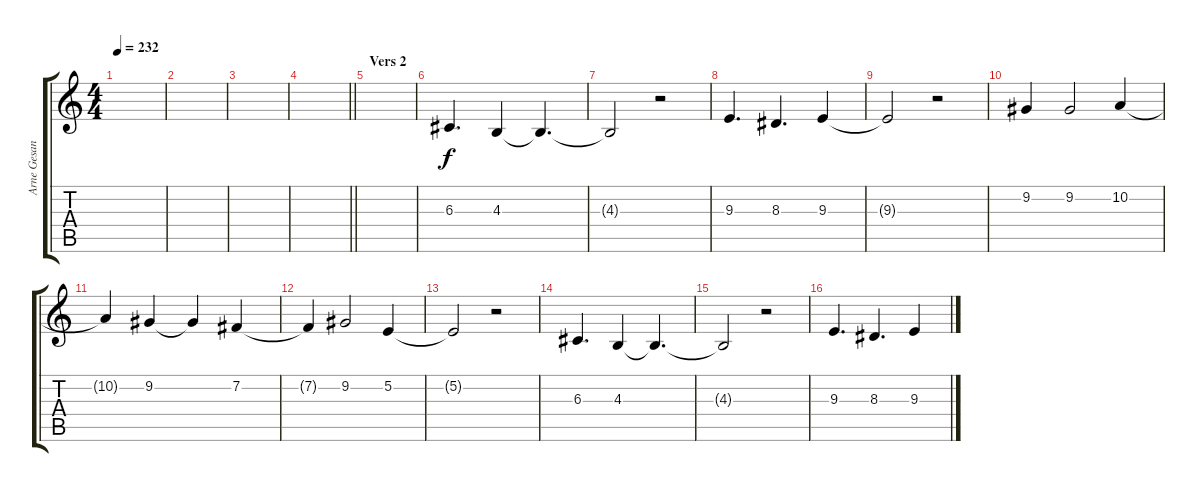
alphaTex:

\track ("Arne Gesang" "Arne Gesan") {instrument lead2sawtooth}
\staff {score tabs}
\tuning (E4 B3 G3 D3 A2 E2) {hide}
\ts (4 4)
\tempo 232
\clef g2
\ks c
|
|
|
\barLineRight lightlight
|
\section ("" "Vers 2")
|
6.3.4{d} 4.3.4 4.3{t}.4{d} |
4.3{t}.2 r.2 |
9.3.4{d} 8.3.4{d} 9.3.4 |
9.3{t}.2 r.2 |
9.2.4 9.2.2 10.2.4 |
10.2{t}.4 9.2.4 9.2{t}.4 7.2.4 |
7.2{t}.4 9.2.2 5.2.4 |
5.2{t}.2 r.2 |
6.3.4{d} 4.3.4 4.3{t}.4{d} |
4.3{t}.2 r.2 |
9.3.4{d} 8.3.4{d} 9.3.4
